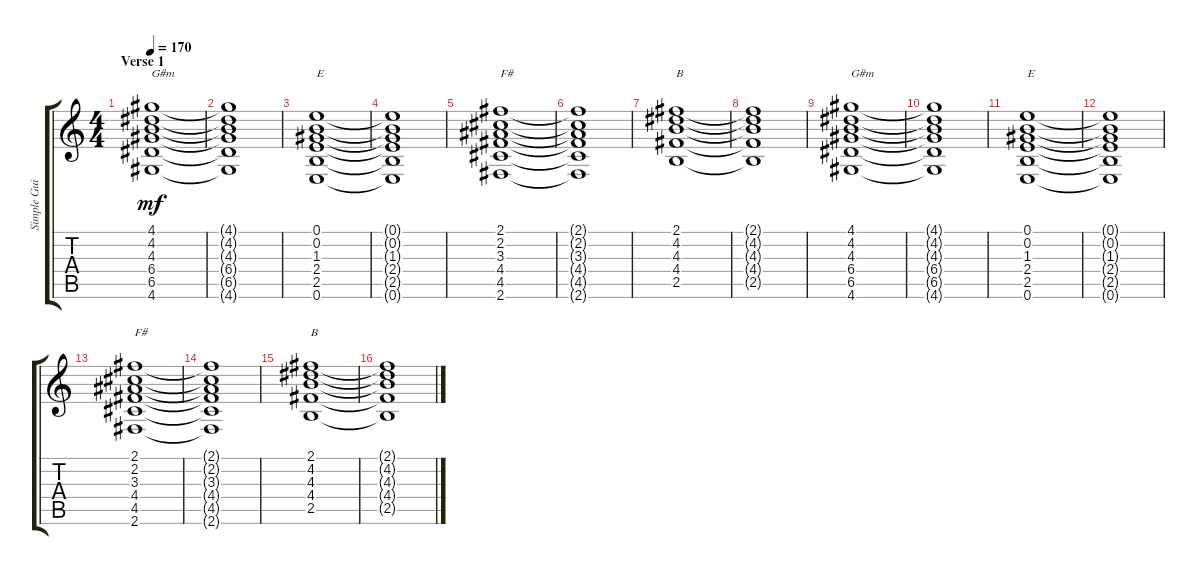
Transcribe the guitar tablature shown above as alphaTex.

\track ("Simple Guitar (Chords)" "Simple Gui") {instrument electricguitarclean}
\staff {score tabs}
\tuning (E4 B3 G3 D3 A2 E2) {hide}
\ts (4 4)
\section ("" "Verse 1")
\tempo 170
\clef g2
\ks c
(4.1 4.2 4.3 6.4 6.5 4.6).1{txt "G#m" dy mf instrument electricguitarclean} |
(4.1{t} 4.2{t} 4.3{t} 6.4{t} 6.5{t} 4.6{t}).1 |
(0.1 0.2 1.3 2.4 2.5 0.6).1{txt "E"} |
(0.1{t} 0.2{t} 1.3{t} 2.4{t} 2.5{t} 0.6{t}).1 |
(2.1 2.2 3.3 4.4 4.5 2.6).1{txt "F#"} |
(2.1{t} 2.2{t} 3.3{t} 4.4{t} 4.5{t} 2.6{t}).1 |
(2.1 4.2 4.3 4.4 2.5).1{txt "B"} |
(2.1{t} 4.2{t} 4.3{t} 4.4{t} 2.5{t}).1 |
(4.1 4.2 4.3 6.4 6.5 4.6).1{txt "G#m"} |
(4.1{t} 4.2{t} 4.3{t} 6.4{t} 6.5{t} 4.6{t}).1 |
(0.1 0.2 1.3 2.4 2.5 0.6).1{txt "E"} |
(0.1{t} 0.2{t} 1.3{t} 2.4{t} 2.5{t} 0.6{t}).1 |
(2.1 2.2 3.3 4.4 4.5 2.6).1{txt "F#"} |
(2.1{t} 2.2{t} 3.3{t} 4.4{t} 4.5{t} 2.6{t}).1 |
(2.1 4.2 4.3 4.4 2.5).1{txt "B"} |
(2.1{t} 4.2{t} 4.3{t} 4.4{t} 2.5{t}).1
